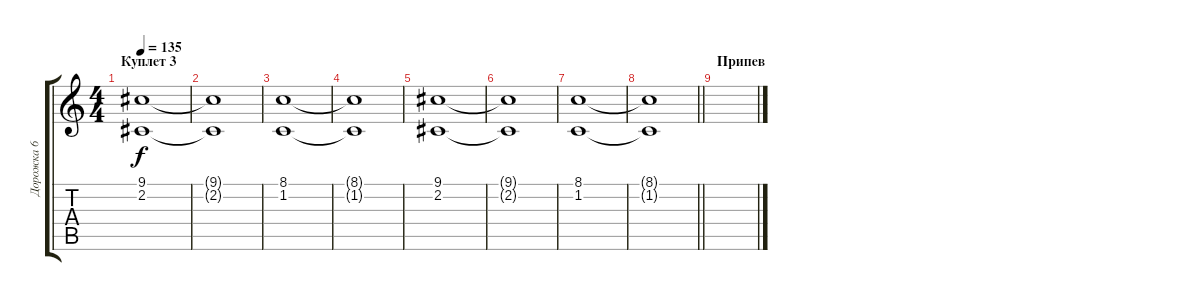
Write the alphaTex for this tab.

\track ("Дорожка 6" "Дорожка 6") {instrument pad2warm}
\staff {score tabs}
\tuning (E4 B3 G3 D3 A2 E2) {hide}
\ts (4 4)
\section ("" "Куплет 3")
\tempo 135
\clef g2
\ks c
(9.1 2.2).1{dy f} |
(9.1{t} 2.2{t}).1 |
(8.1 1.2).1 |
(8.1{t} 1.2{t}).1 |
(9.1 2.2).1 |
(9.1{t} 2.2{t}).1 |
(8.1 1.2).1 |
\barLineRight lightlight
(8.1{t} 1.2{t}).1 |
\section ("" "Припев")
